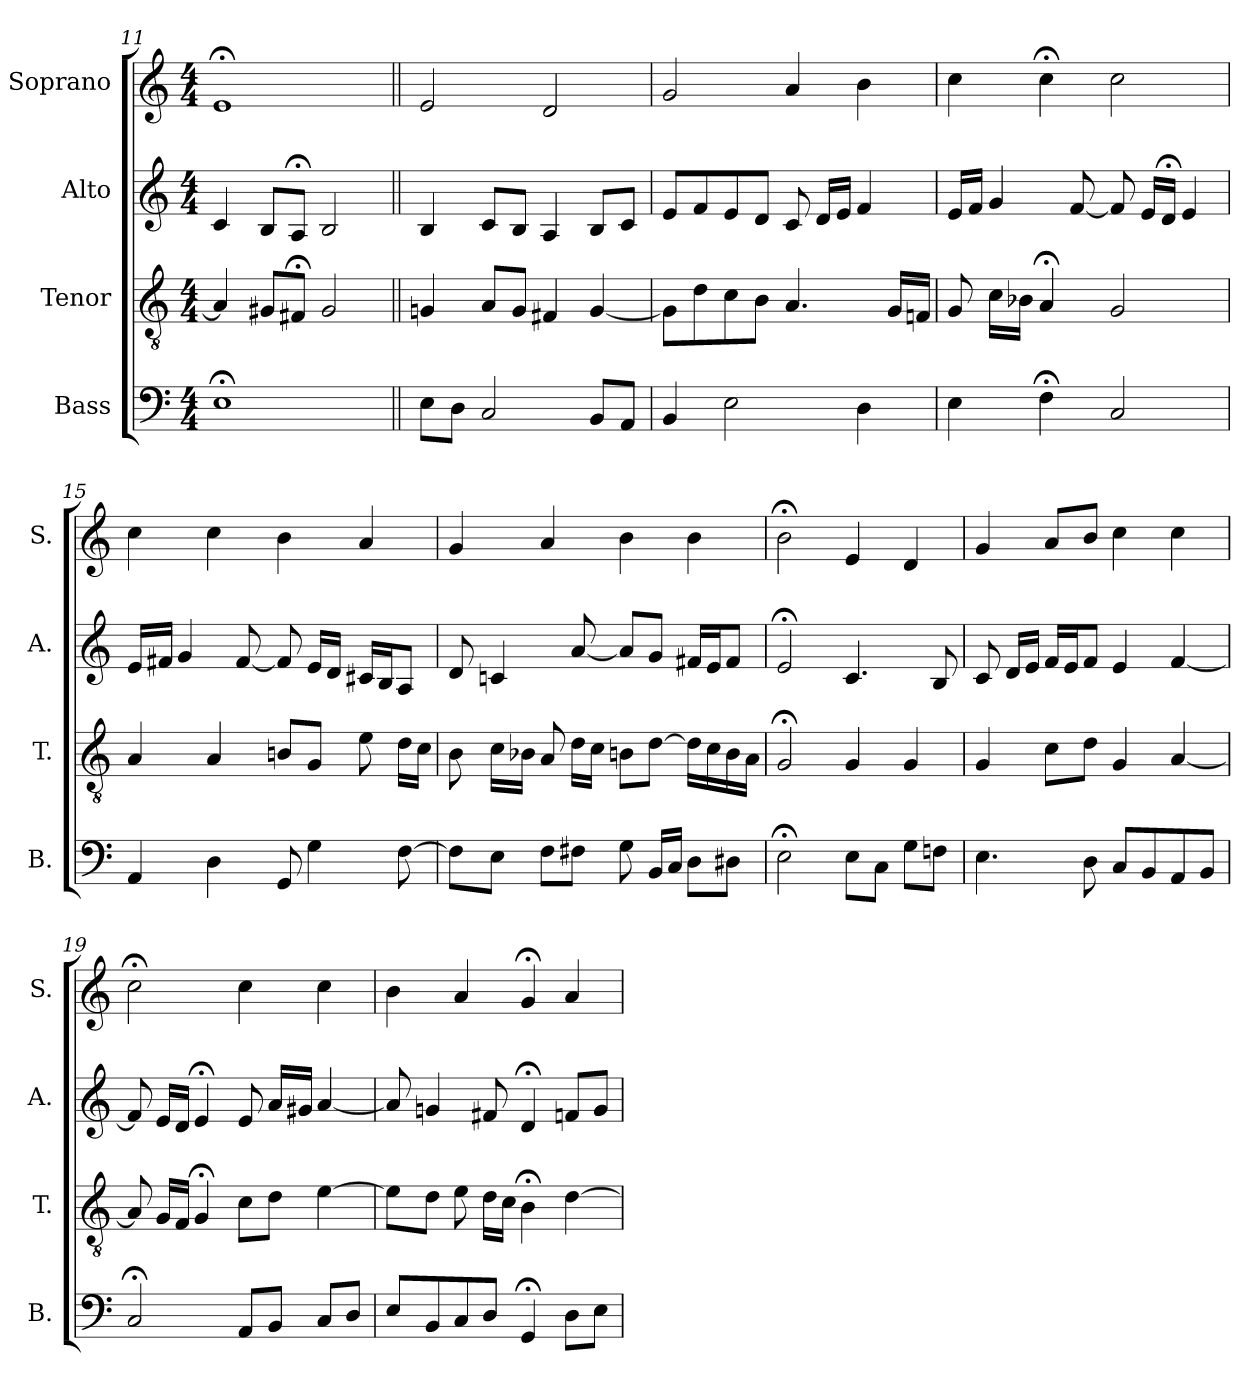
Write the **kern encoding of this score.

**kern	**kern	**kern	**kern
*part4	*part3	*part2	*part1
*staff4	*staff3	*staff2	*staff1
*I"Bass	*I"Tenor	*I"Alto	*I"Soprano
*I'B.	*I'T.	*I'A.	*I'S.
*clefF4	*clefGv2	*clefG2	*clefG2
*	*ITrd7c12	*	*
*k[]	*k[]	*k[]	*k[]
*C:	*C:	*C:	*C:
*M4/4	*M4/4	*M4/4	*M4/4
=11	=11	=11	=11
1E;<\	4AA/]	4c/	1e;</
.	8GG#X/L	8B/L	.
.	8FF#X;</J	8A;</J	.
.	2GG#/	2B/	.
!!LO:LB:g=z
=12||	=12||	=12||	=12||
8E\L	4GGn/	4B/	2e/
8D\J	.	.	.
2C/	8AA/L	8c/L	.
.	8GG/J	8B/J	.
.	4FF#X/	4A/	2d/
8BB/L	[4GG/	8B/L	.
8AA/J	.	8c/J	.
=13	=13	=13	=13
4BB/	8GG\L]	8e/L	2g/
.	8D\	8f/	.
2E\	8C\	8e/	.
.	8BB\J	8d/J	.
.	4.AA/	8c/	4a/
.	.	16d/LL	.
.	.	16e/JJ	.
4D\	.	4f/	4b\
.	16GG/LL	.	.
.	16FFn/JJ	.	.
=14	=14	=14	=14
4E\	8GG/	16e/LL	4cc\
.	.	16f/JJ	.
.	16C\LL	4g/	.
.	16BB-X\JJ	.	.
4F;<\	4AA;</	.	4cc;<\
.	.	[8f/	.
2C/	2GG/	8f/]	2cc\
.	.	16e/LL	.
.	.	16d;</JJ	.
.	.	4e/	.
!!LO:LB:g=z
=15	=15	=15	=15
4AA/	4AA/	16e/LL	4cc\
.	.	16f#X/JJ	.
.	.	4g/	.
4D\	4AA/	.	4cc\
.	.	[8f#/	.
8GG/	8BBn/L	8f#/]	4b\
4G\	8GG/J	16e/LL	.
.	.	16d/JJ	.
.	8E\	16c#X/LL	4a/
.	.	16B/J	.
[8F\	16D\LL	8A/J	.
.	16C\JJ	.	.
=16	=16	=16	=16
8F\L]	8BB\	8d/	4g/
8E\J	16C\LL	4cn/	.
.	16BB-X\JJ	.	.
8F\L	8AA/	.	4a/
8F#X\J	16D\LL	[8a/	.
.	16C\JJ	.	.
8G\	8BBn\L	8a/L]	4b\
16BB/LL	[8D\J	8g/J	.
16C/JJ	.	.	.
8D\L	16D\LL]	16f#X/LL	4b\
.	16C\	16e/J	.
8D#X\J	16BB\	8f#/J	.
.	16AA\JJ	.	.
=17	=17	=17	=17
2E;<\	2GG;</	2e;</	2b;<\
8E\L	4GG/	4.c/	4e/
8C\J	.	.	.
8G\L	4GG/	.	4d/
8Fn\J	.	8B/	.
!!LO:PB:g=z
=18	=18	=18	=18
4.E\	4GG/	8c/	4g/
.	.	16d/LL	.
.	.	16e/JJ	.
.	8C\L	16f/LL	8a/L
.	.	16e/J	.
8D\	8D\J	8f/J	8b/J
8C/L	4GG/	4e/	4cc\
8BB/	.	.	.
8AA/	[4AA/	[4f/	4cc\
8BB/J	.	.	.
=19	=19	=19	=19
2C;</	8AA/]	8f/]	2cc;<\
.	16GG/LL	16e/LL	.
.	16FF/JJ	16d/JJ	.
.	4GG;</	4e;</	.
8AA/L	8C\L	8e/	4cc\
8BB/J	8D\J	16a/LL	.
.	.	16g#X/JJ	.
8C/L	[4E\	[4a/	4cc\
8D/J	.	.	.
=20	=20	=20	=20
8E/L	8E\L]	8a/]	4b\
8BB/	8D\J	4gn/	.
8C/	8E\	.	4a/
8D/J	16D\LL	8f#X/	.
.	16C\JJ	.	.
4GG;</	4BB;<\	4d;</	4g;</
8D\L	[4D\	8fn/L	4a/
8E\J	.	8g/J	.
=	=	=	=
*-	*-	*-	*-
